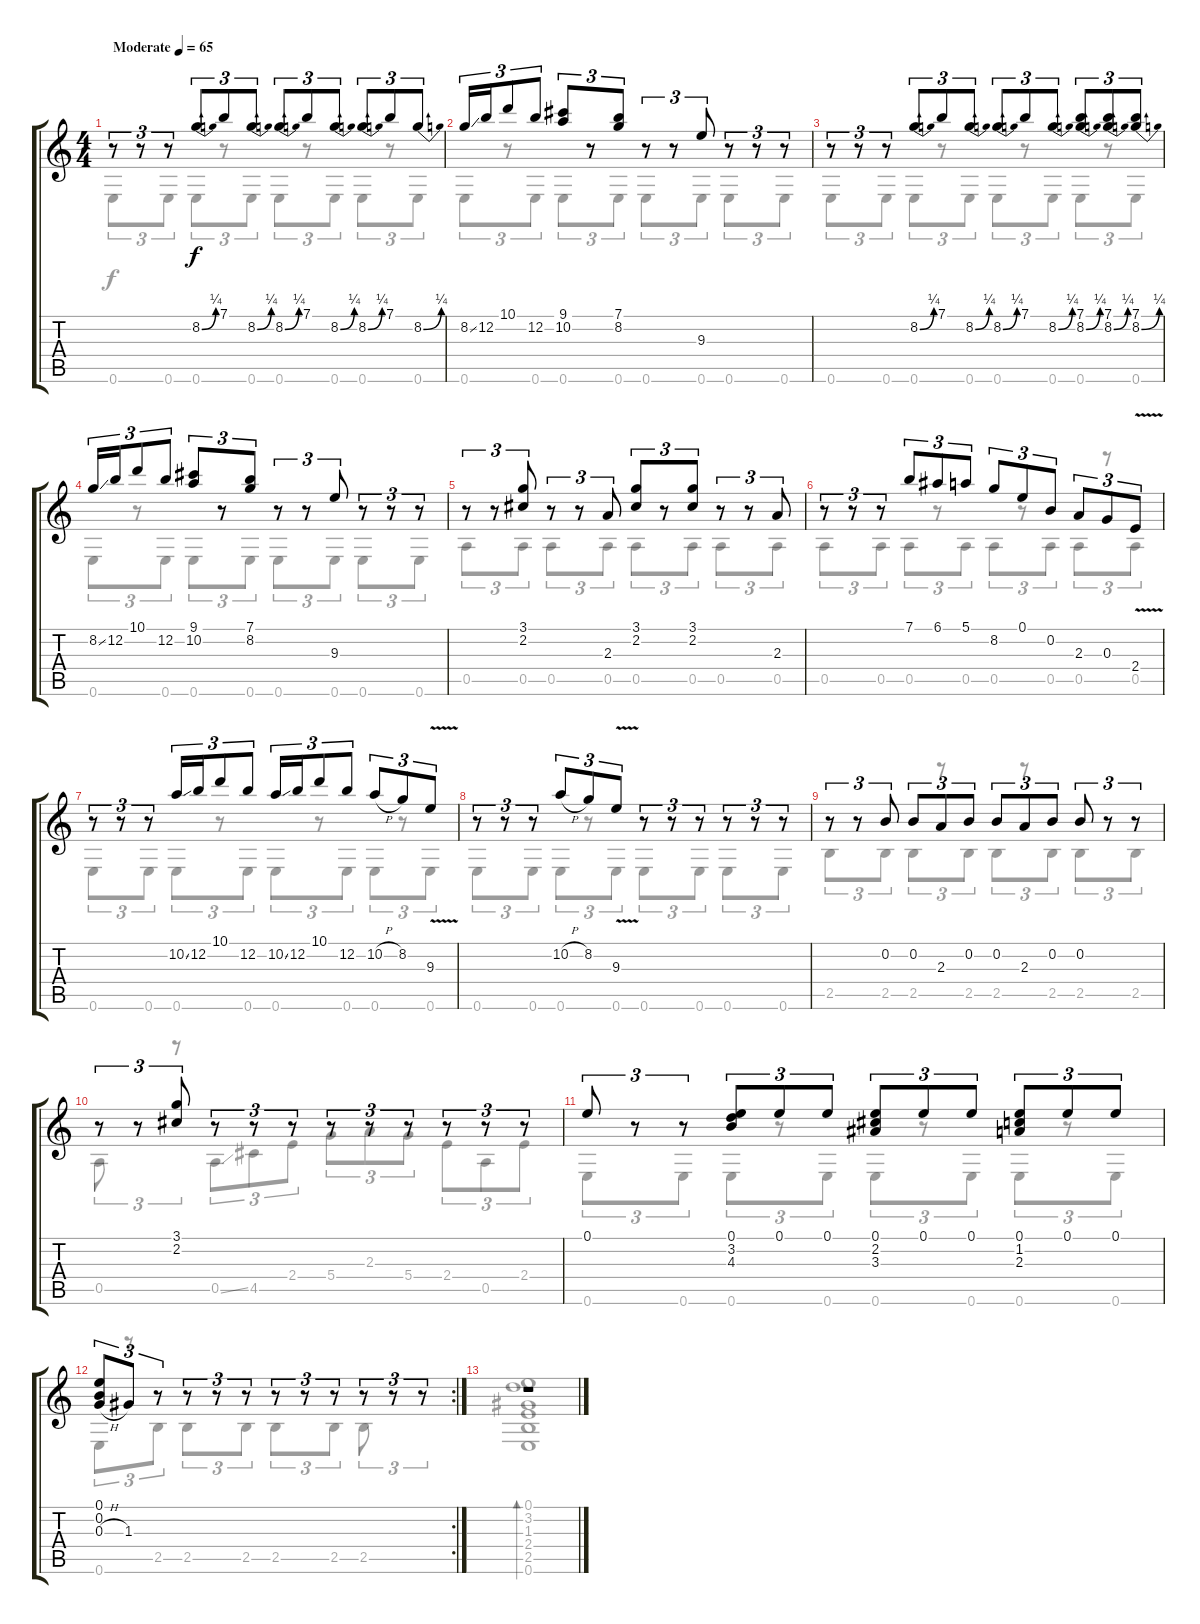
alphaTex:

\track "" {instrument acousticguitarsteel}
\staff {score tabs}
\tuning (E4 B3 G3 D3 A2 E2) {hide}
\voice
\ts (4 4)
\tempo (65 "Moderate")
\clef g2
\ks c
r.8{tu (3 2) dy f instrument acousticguitarsteel} r.8{tu (3 2)} r.8{tu (3 2)} 8.2{be (bend 0 0 60 1)}.8{tu (3 2)} 7.1.8{tu (3 2)} 8.2{be (bend 0 0 60 1)}.8{tu (3 2)} 8.2{be (bend 0 0 60 1)}.8{tu (3 2)} 7.1.8{tu (3 2)} 8.2{be (bend 0 0 60 1)}.8{tu (3 2)} 8.2{be (bend 0 0 60 1)}.8{tu (3 2)} 7.1.8{tu (3 2)} 8.2{be (bend 0 0 60 1)}.8{tu (3 2)} |
8.2{ss}.16{tu (3 2)} 12.2.16{tu (3 2)} 10.1.8{tu (3 2)} 12.2.8{tu (3 2)} (9.1 10.2).8{tu (3 2)} r.8{tu (3 2)} (7.1 8.2).8{tu (3 2)} r.8{tu (3 2)} r.8{tu (3 2)} 9.3.8{tu (3 2)} r.8{tu (3 2)} r.8{tu (3 2)} r.8{tu (3 2)} |
r.8{tu (3 2)} r.8{tu (3 2)} r.8{tu (3 2)} 8.2{be (bend 0 0 60 1)}.8{tu (3 2)} 7.1.8{tu (3 2)} 8.2{be (bend 0 0 60 1)}.8{tu (3 2)} 8.2{be (bend 0 0 60 1)}.8{tu (3 2)} 7.1.8{tu (3 2)} 8.2{be (bend 0 0 60 1)}.8{tu (3 2)} (7.1 8.2{be (bend 0 0 60 1)}).8{tu (3 2)} (7.1 8.2{be (bend 0 0 60 1)}).8{tu (3 2)} (7.1 8.2{be (bend 0 0 60 1)}).8{tu (3 2)} |
8.2{ss}.16{tu (3 2)} 12.2.16{tu (3 2)} 10.1.8{tu (3 2)} 12.2.8{tu (3 2)} (9.1 10.2).8{tu (3 2)} r.8{tu (3 2)} (7.1 8.2).8{tu (3 2)} r.8{tu (3 2)} r.8{tu (3 2)} 9.3.8{tu (3 2)} r.8{tu (3 2)} r.8{tu (3 2)} r.8{tu (3 2)} |
r.8{tu (3 2)} r.8{tu (3 2)} (3.1 2.2).8{tu (3 2)} r.8{tu (3 2)} r.8{tu (3 2)} 2.3.8{tu (3 2)} (3.1 2.2).8{tu (3 2)} r.8{tu (3 2)} (3.1 2.2).8{tu (3 2)} r.8{tu (3 2)} r.8{tu (3 2)} 2.3.8{tu (3 2)} |
r.8{tu (3 2)} r.8{tu (3 2)} r.8{tu (3 2)} 7.1.8{tu (3 2)} 6.1.8{tu (3 2)} 5.1.8{tu (3 2)} 8.2.8{tu (3 2)} 0.1.8{tu (3 2)} 0.2.8{tu (3 2)} 2.3.8{tu (3 2)} 0.3.8{tu (3 2)} 2.4{v}.8{tu (3 2)} |
r.8{tu (3 2)} r.8{tu (3 2)} r.8{tu (3 2)} 10.2{ss}.16{tu (3 2)} 12.2.16{tu (3 2)} 10.1.8{tu (3 2)} 12.2.8{tu (3 2)} 10.2{ss}.16{tu (3 2)} 12.2.16{tu (3 2)} 10.1.8{tu (3 2)} 12.2.8{tu (3 2)} 10.2{h}.8{tu (3 2)} 8.2.8{tu (3 2)} 9.3{v}.8{tu (3 2)} |
r.8{tu (3 2)} r.8{tu (3 2)} r.8{tu (3 2)} 10.2{h}.8{tu (3 2)} 8.2.8{tu (3 2)} 9.3{v}.8{tu (3 2)} r.8{tu (3 2)} r.8{tu (3 2)} r.8{tu (3 2)} r.8{tu (3 2)} r.8{tu (3 2)} r.8{tu (3 2)} |
r.8{tu (3 2)} r.8{tu (3 2)} 0.2.8{tu (3 2)} 0.2.8{tu (3 2)} 2.3.8{tu (3 2)} 0.2.8{tu (3 2)} 0.2.8{tu (3 2)} 2.3.8{tu (3 2)} 0.2.8{tu (3 2)} 0.2.8{tu (3 2)} r.8{tu (3 2)} r.8{tu (3 2)} |
r.8{tu (3 2)} r.8{tu (3 2)} (3.1 2.2).8{tu (3 2)} r.8{tu (3 2)} r.8{tu (3 2)} r.8{tu (3 2)} r.8{tu (3 2)} r.8{tu (3 2)} r.8{tu (3 2)} r.8{tu (3 2)} r.8{tu (3 2)} r.8{tu (3 2)} |
0.1.8{tu (3 2)} r.8{tu (3 2)} r.8{tu (3 2)} (0.1 3.2 4.3).8{tu (3 2)} 0.1.8{tu (3 2)} 0.1.8{tu (3 2)} (0.1 2.2 3.3).8{tu (3 2)} 0.1.8{tu (3 2)} 0.1.8{tu (3 2)} (0.1 1.2 2.3).8{tu (3 2)} 0.1.8{tu (3 2)} 0.1.8{tu (3 2)} |
\rc 2
(0.1 0.2 0.3{h}).8{tu (3 2)} 1.3.8{tu (3 2)} r.8{tu (3 2)} r.8{tu (3 2)} r.8{tu (3 2)} r.8{tu (3 2)} r.8{tu (3 2)} r.8{tu (3 2)} r.8{tu (3 2)} r.8{tu (3 2)} r.8{tu (3 2)} r.8{tu (3 2)} |
r.1{bd 480}
\voice
\clef g2
\ottava regular
\simile none
\ks c
0.6.8{tu (3 2) dy f} r.8{tu (3 2)} 0.6.8{tu (3 2)} 0.6.8{tu (3 2)} r.8{tu (3 2)} 0.6.8{tu (3 2)} 0.6.8{tu (3 2)} r.8{tu (3 2)} 0.6.8{tu (3 2)} 0.6.8{tu (3 2)} r.8{tu (3 2)} 0.6.8{tu (3 2)} |
0.6.8{tu (3 2)} r.8{tu (3 2)} 0.6.8{tu (3 2)} 0.6.8{tu (3 2)} r.8{tu (3 2)} 0.6.8{tu (3 2)} 0.6.8{tu (3 2)} r.8{tu (3 2)} 0.6.8{tu (3 2)} 0.6.8{tu (3 2)} r.8{tu (3 2)} 0.6.8{tu (3 2)} |
0.6.8{tu (3 2)} r.8{tu (3 2)} 0.6.8{tu (3 2)} 0.6.8{tu (3 2)} r.8{tu (3 2)} 0.6.8{tu (3 2)} 0.6.8{tu (3 2)} r.8{tu (3 2)} 0.6.8{tu (3 2)} 0.6.8{tu (3 2)} r.8{tu (3 2)} 0.6.8{tu (3 2)} |
0.6.8{tu (3 2)} r.8{tu (3 2)} 0.6.8{tu (3 2)} 0.6.8{tu (3 2)} r.8{tu (3 2)} 0.6.8{tu (3 2)} 0.6.8{tu (3 2)} r.8{tu (3 2)} 0.6.8{tu (3 2)} 0.6.8{tu (3 2)} r.8{tu (3 2)} 0.6.8{tu (3 2)} |
0.5.8{tu (3 2)} r.8{tu (3 2)} 0.5.8{tu (3 2)} 0.5.8{tu (3 2)} r.8{tu (3 2)} 0.5.8{tu (3 2)} 0.5.8{tu (3 2)} r.8{tu (3 2)} 0.5.8{tu (3 2)} 0.5.8{tu (3 2)} r.8{tu (3 2)} 0.5.8{tu (3 2)} |
0.5.8{tu (3 2)} r.8{tu (3 2)} 0.5.8{tu (3 2)} 0.5.8{tu (3 2)} r.8{tu (3 2)} 0.5.8{tu (3 2)} 0.5.8{tu (3 2)} r.8{tu (3 2)} 0.5.8{tu (3 2)} 0.5.8{tu (3 2)} r.8{tu (3 2)} 0.5.8{tu (3 2)} |
0.6.8{tu (3 2)} r.8{tu (3 2)} 0.6.8{tu (3 2)} 0.6.8{tu (3 2)} r.8{tu (3 2)} 0.6.8{tu (3 2)} 0.6.8{tu (3 2)} r.8{tu (3 2)} 0.6.8{tu (3 2)} 0.6.8{tu (3 2)} r.8{tu (3 2)} 0.6.8{tu (3 2)} |
0.6.8{tu (3 2)} r.8{tu (3 2)} 0.6.8{tu (3 2)} 0.6.8{tu (3 2)} r.8{tu (3 2)} 0.6.8{tu (3 2)} 0.6.8{tu (3 2)} r.8{tu (3 2)} 0.6.8{tu (3 2)} 0.6.8{tu (3 2)} r.8{tu (3 2)} 0.6.8{tu (3 2)} |
2.5.8{tu (3 2)} r.8{tu (3 2)} 2.5.8{tu (3 2)} 2.5.8{tu (3 2)} r.8{tu (3 2)} 2.5.8{tu (3 2)} 2.5.8{tu (3 2)} r.8{tu (3 2)} 2.5.8{tu (3 2)} 2.5.8{tu (3 2)} r.8{tu (3 2)} 2.5.8{tu (3 2)} |
0.5.8{tu (3 2)} r.8{tu (3 2)} r.8{tu (3 2)} 0.5{ss}.8{tu (3 2)} 4.5.8{tu (3 2)} 2.4.8{tu (3 2)} 5.4.8{tu (3 2)} 2.3.8{tu (3 2)} 5.4.8{tu (3 2)} 2.4.8{tu (3 2)} 0.5.8{tu (3 2)} 2.4.8{tu (3 2)} |
0.6.8{tu (3 2)} r.8{tu (3 2)} 0.6.8{tu (3 2)} 0.6.8{tu (3 2)} r.8{tu (3 2)} 0.6.8{tu (3 2)} 0.6.8{tu (3 2)} r.8{tu (3 2)} 0.6.8{tu (3 2)} 0.6.8{tu (3 2)} r.8{tu (3 2)} 0.6.8{tu (3 2)} |
0.6.8{tu (3 2)} r.8{tu (3 2)} 2.5.8{tu (3 2)} 2.5.8{tu (3 2)} r.8{tu (3 2)} 2.5.8{tu (3 2)} 2.5.8{tu (3 2)} r.8{tu (3 2)} 2.5.8{tu (3 2)} 2.5.8{tu (3 2)} r.8{tu (3 2)} r.8{tu (3 2)} |
(0.1 3.2 1.3 2.4 2.5 0.6).1{bd 480}
